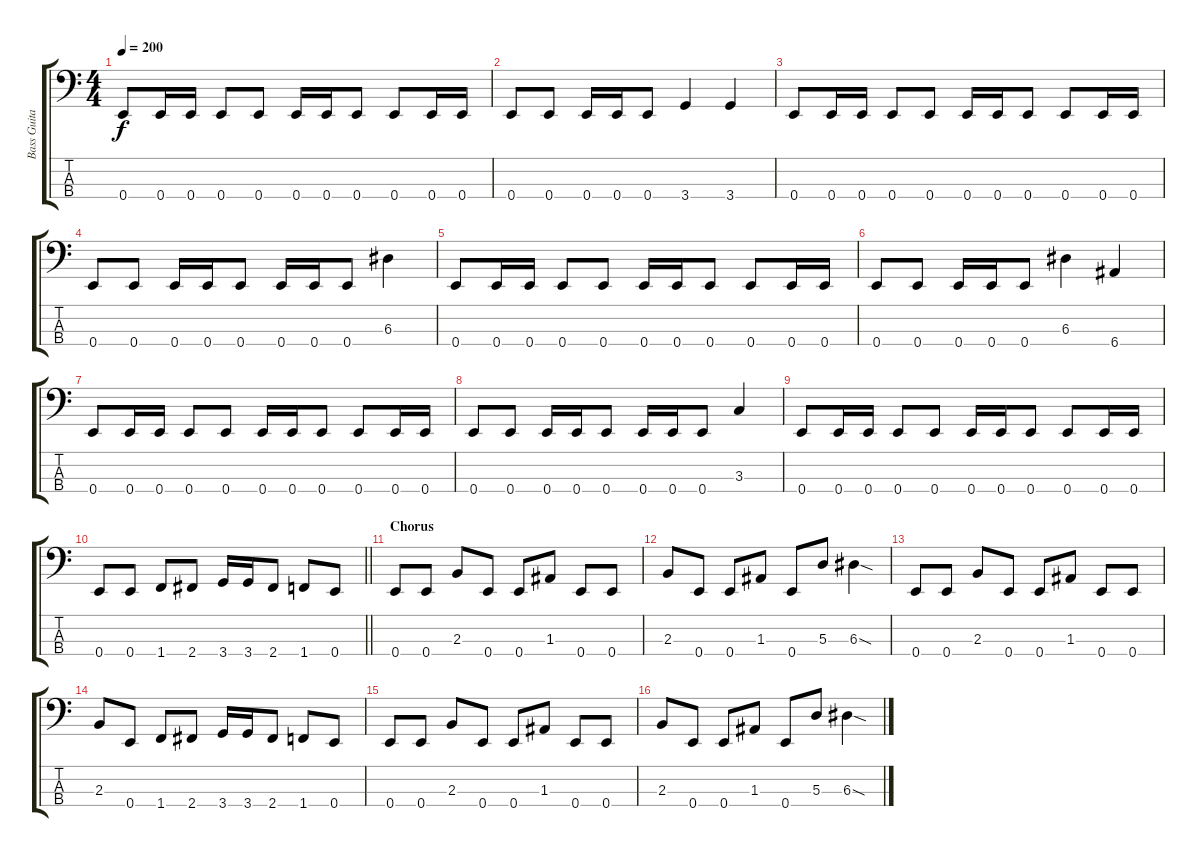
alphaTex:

\track ("Bass Guitar" "Bass Guita") {instrument electricbassfinger}
\staff {score tabs}
\tuning (G2 D2 A1 E1) {hide}
\ts (4 4)
\tempo 200
\clef f4
\ks c
0.4.8{dy f} 0.4.16 0.4.16 0.4.8 0.4.8 0.4.16 0.4.16 0.4.8 0.4.8 0.4.16 0.4.16 |
0.4.8 0.4.8 0.4.16 0.4.16 0.4.8 3.4.4 3.4.4 |
0.4.8 0.4.16 0.4.16 0.4.8 0.4.8 0.4.16 0.4.16 0.4.8 0.4.8 0.4.16 0.4.16 |
0.4.8 0.4.8 0.4.16 0.4.16 0.4.8 0.4.16 0.4.16 0.4.8 6.3.4 |
0.4.8 0.4.16 0.4.16 0.4.8 0.4.8 0.4.16 0.4.16 0.4.8 0.4.8 0.4.16 0.4.16 |
0.4.8 0.4.8 0.4.16 0.4.16 0.4.8 6.3.4 6.4.4 |
0.4.8 0.4.16 0.4.16 0.4.8 0.4.8 0.4.16 0.4.16 0.4.8 0.4.8 0.4.16 0.4.16 |
0.4.8 0.4.8 0.4.16 0.4.16 0.4.8 0.4.16 0.4.16 0.4.8 3.3.4 |
0.4.8 0.4.16 0.4.16 0.4.8 0.4.8 0.4.16 0.4.16 0.4.8 0.4.8 0.4.16 0.4.16 |
\barLineRight lightlight
0.4.8 0.4.8 1.4.8 2.4.8 3.4.16 3.4.16 2.4.8 1.4.8 0.4.8 |
\section ("" "Chorus")
0.4.8 0.4.8 2.3.8 0.4.8 0.4.8 1.3.8 0.4.8 0.4.8 |
2.3.8 0.4.8 0.4.8 1.3.8 0.4.8 5.3.8 6.3{sod}.4 |
0.4.8 0.4.8 2.3.8 0.4.8 0.4.8 1.3.8 0.4.8 0.4.8 |
2.3.8 0.4.8 1.4.8 2.4.8 3.4.16 3.4.16 2.4.8 1.4.8 0.4.8 |
0.4.8 0.4.8 2.3.8 0.4.8 0.4.8 1.3.8 0.4.8 0.4.8 |
2.3.8 0.4.8 0.4.8 1.3.8 0.4.8 5.3.8 6.3{sod}.4
